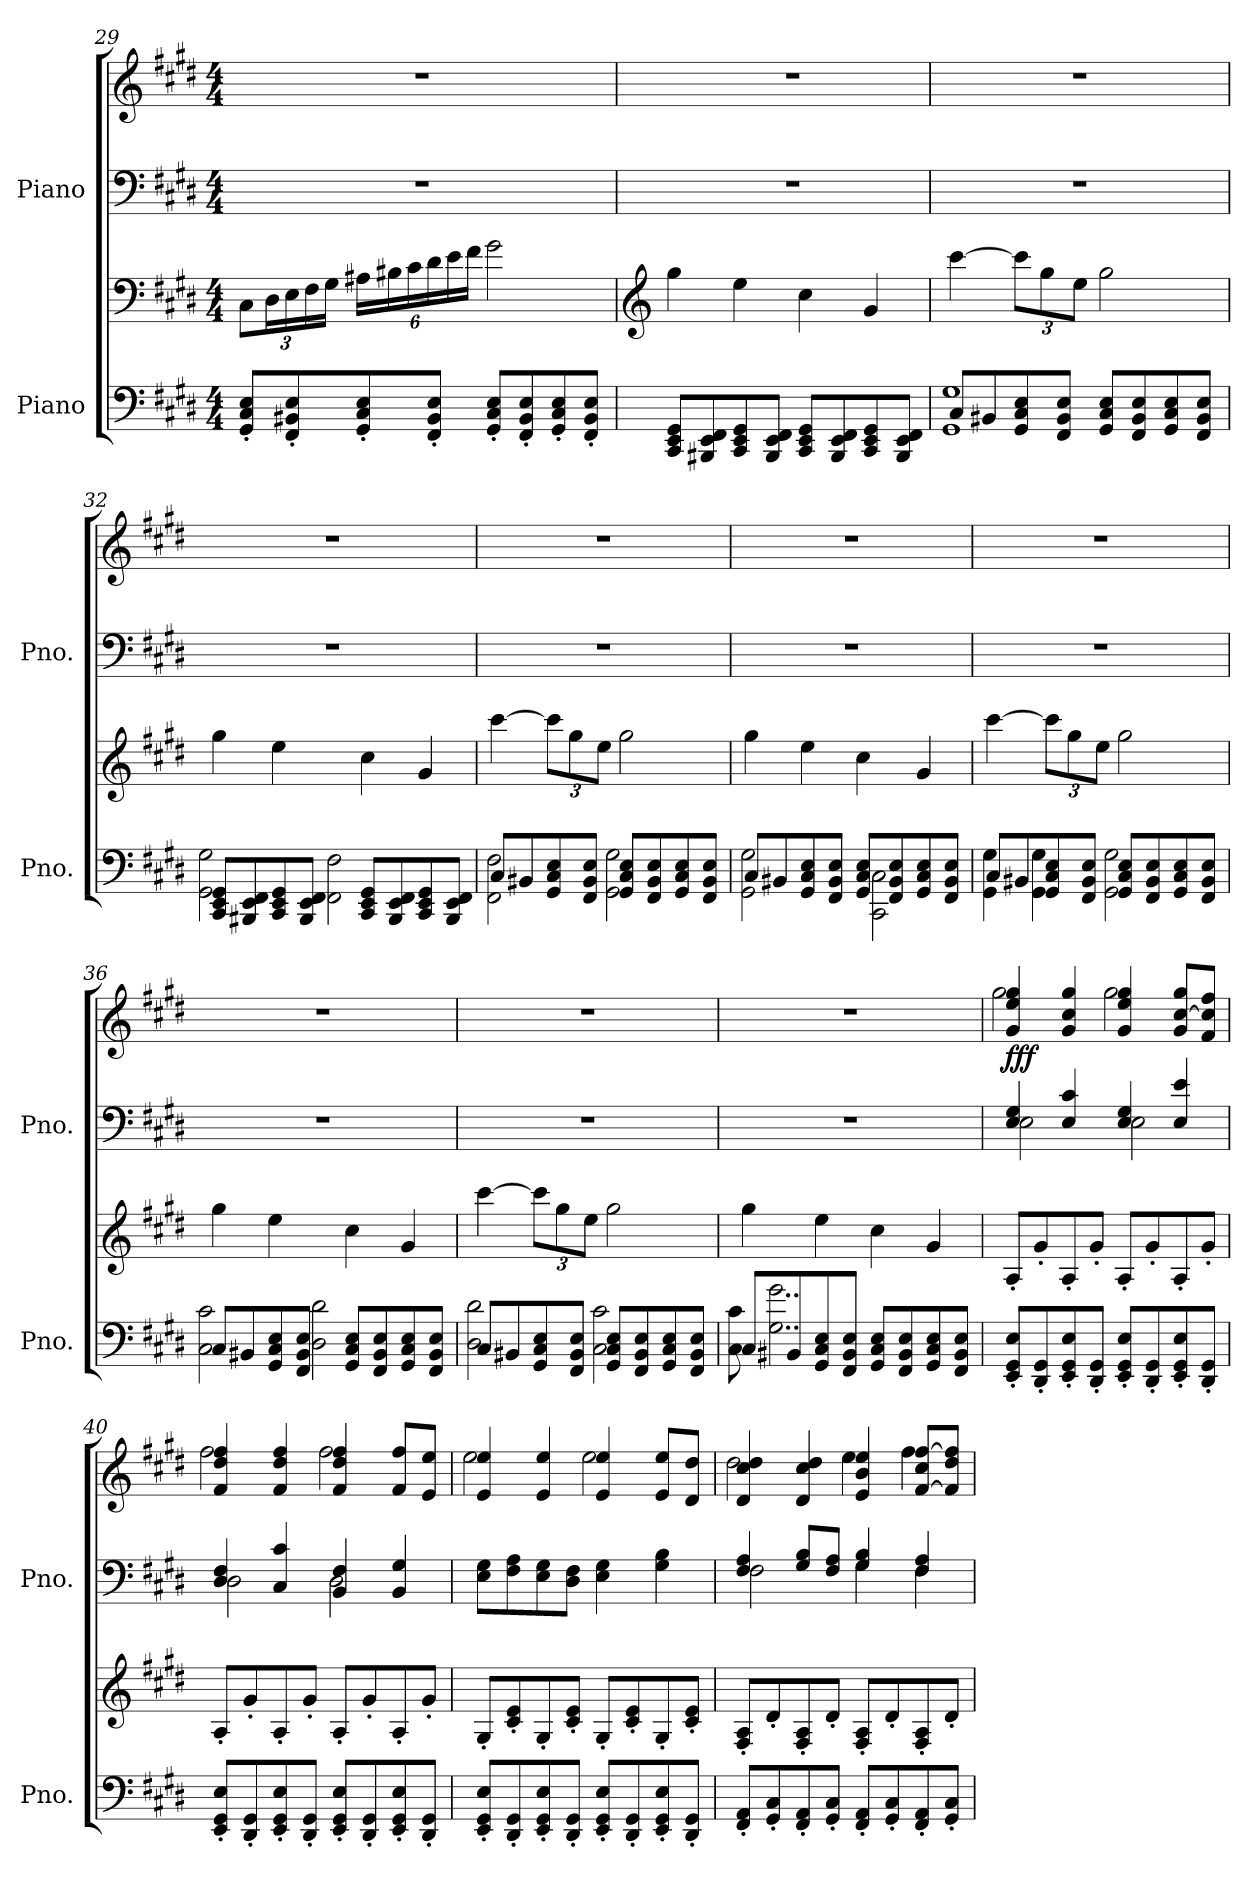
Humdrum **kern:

**kern	**kern	**kern	**kern	**dynam
*part2	*part2	*part1	*part1	*part1
*staff4	*staff3	*staff2	*staff1	*staff1/2
*I"Piano	*	*I"Piano	*	*
*I'Pno.	*	*I'Pno.	*	*
*clefF4	*clefF4	*clefF4	*clefG2	*
*k[f#c#g#d#]	*k[f#c#g#d#]	*k[f#c#g#d#]	*k[f#c#g#d#]	*
*M4/4	*M4/4	*M4/4	*M4/4	*
*	*Xbrackettup	*	*	*
=29	=29	=29	=29	=29
8GG#/' 8C#/' 8E/'L	12C#\L	1r	1r	.
.	24D#\L	.	.	.
8FF#/' 8BB#X/' 8E/'	24E\	.	.	.
.	24F#\	.	.	.
.	24G#\JJ	.	.	.
8GG#/' 8C#/' 8E/'	24A#X\LL	.	.	.
.	24B#X\	.	.	.
.	24c#\	.	.	.
8FF#/' 8BB#/' 8E/'J	24d#\	.	.	.
.	24e\	.	.	.
.	24f#\JJ	.	.	.
8GG#/' 8C#/' 8E/'L	2g#\	.	.	.
8FF#/' 8BB#/' 8E/'	.	.	.	.
8GG#/' 8C#/' 8E/'	.	.	.	.
8FF#/' 8BB#/' 8E/'J	.	.	.	.
=30	=30	=30	=30	=30
*	*clefG2	*	*	*
8CC#/ 8EE/ 8GG#/L	4gg#\	1r	1r	.
8BBB#X/ 8EE/ 8FF#/	.	.	.	.
8CC#/ 8EE/ 8GG#/	4ee\	.	.	.
8BBB#/ 8EE/ 8FF#/J	.	.	.	.
8CC#/ 8EE/ 8GG#/L	4cc#\	.	.	.
8BBB#/ 8EE/ 8FF#/	.	.	.	.
8CC#/ 8EE/ 8GG#/	4g#/	.	.	.
8BBB#/ 8EE/ 8FF#/J	.	.	.	.
!!LO:LB:g=z
=31	=31	=31	=31	=31
*^	*	*	*	*
8C#/L	1GG# 1G#	[4ccc#\	1r	1r	.
8BB#X/	.	.	.	.	.
8GG#/ 8C#/ 8E/	.	12ccc#\L]	.	.	.
.	.	12gg#\	.	.	.
8FF#/ 8BB#/ 8E/J	.	.	.	.	.
.	.	12ee\J	.	.	.
8GG#/ 8C#/ 8E/L	.	2gg#\	.	.	.
8FF#/ 8BB#/ 8E/	.	.	.	.	.
8GG#/ 8C#/ 8E/	.	.	.	.	.
8FF#/ 8BB#/ 8E/J	.	.	.	.	.
=32	=32	=32	=32	=32	=32
8CC#/ 8EE/ 8GG#/L	2GG#\ 2G#\	4gg#\	1r	1r	.
8BBB#X/ 8EE/ 8FF#/	.	.	.	.	.
8CC#/ 8EE/ 8GG#/	.	4ee\	.	.	.
8BBB#/ 8EE/ 8FF#/J	.	.	.	.	.
8CC#/ 8EE/ 8GG#/L	2FF#\ 2F#\	4cc#\	.	.	.
8BBB#/ 8EE/ 8FF#/	.	.	.	.	.
8CC#/ 8EE/ 8GG#/	.	4g#/	.	.	.
8BBB#/ 8EE/ 8FF#/J	.	.	.	.	.
=33	=33	=33	=33	=33	=33
8C#/L	2FF#\ 2F#\	[4ccc#\	1r	1r	.
8BB#X/	.	.	.	.	.
8GG#/ 8C#/ 8E/	.	12ccc#\L]	.	.	.
.	.	12gg#\	.	.	.
8FF#/ 8BB#/ 8E/J	.	.	.	.	.
.	.	12ee\J	.	.	.
8GG#/ 8C#/ 8E/L	2GG#\ 2G#\	2gg#\	.	.	.
8FF#/ 8BB#/ 8E/	.	.	.	.	.
8GG#/ 8C#/ 8E/	.	.	.	.	.
8FF#/ 8BB#/ 8E/J	.	.	.	.	.
!!LO:PB:g=z
=34	=34	=34	=34	=34	=34
8C#/L	2GG#\ 2G#\	4gg#\	1r	1r	.
8BB#X/	.	.	.	.	.
8GG#/ 8C#/ 8E/	.	4ee\	.	.	.
8FF#/ 8BB#/ 8E/J	.	.	.	.	.
8GG#/ 8C#/ 8E/L	2CC#\ 2C#\	4cc#\	.	.	.
8FF#/ 8BB#/ 8E/	.	.	.	.	.
8GG#/ 8C#/ 8E/	.	4g#/	.	.	.
8FF#/ 8BB#/ 8E/J	.	.	.	.	.
=35	=35	=35	=35	=35	=35
8C#/L	4GG#\ 4G#\	[4ccc#\	1r	1r	.
8BB#X/	.	.	.	.	.
8GG#/ 8C#/ 8E/	4GG#\ 4G#\	12ccc#\L]	.	.	.
.	.	12gg#\	.	.	.
8FF#/ 8BB#/ 8E/J	.	.	.	.	.
.	.	12ee\J	.	.	.
8GG#/ 8C#/ 8E/L	2GG#\ 2G#\	2gg#\	.	.	.
8FF#/ 8BB#/ 8E/	.	.	.	.	.
8GG#/ 8C#/ 8E/	.	.	.	.	.
8FF#/ 8BB#/ 8E/J	.	.	.	.	.
=36	=36	=36	=36	=36	=36
8C#/L	2C#\ 2c#\	4gg#\	1r	1r	.
8BB#X/	.	.	.	.	.
8GG#/ 8C#/ 8E/	.	4ee\	.	.	.
8FF#/ 8BB#/ 8E/J	.	.	.	.	.
8GG#/ 8C#/ 8E/L	2D#\ 2d#\	4cc#\	.	.	.
8FF#/ 8BB#/ 8E/	.	.	.	.	.
8GG#/ 8C#/ 8E/	.	4g#/	.	.	.
8FF#/ 8BB#/ 8E/J	.	.	.	.	.
!!LO:LB:g=z
=37	=37	=37	=37	=37	=37
8C#/L	2D#\ 2d#\	[4ccc#\	1r	1r	.
8BB#X/	.	.	.	.	.
8GG#/ 8C#/ 8E/	.	12ccc#\L]	.	.	.
.	.	12gg#\	.	.	.
8FF#/ 8BB#/ 8E/J	.	.	.	.	.
.	.	12ee\J	.	.	.
8GG#/ 8C#/ 8E/L	2C#\ 2c#\	2gg#\	.	.	.
8FF#/ 8BB#/ 8E/	.	.	.	.	.
8GG#/ 8C#/ 8E/	.	.	.	.	.
8FF#/ 8BB#/ 8E/J	.	.	.	.	.
=38	=38	=38	=38	=38	=38
8C#/L	8C#\ 8c#\	4gg#\	1r	1r	.
8BB#X/	2..G#\ 2..g#\	.	.	.	.
8GG#/ 8C#/ 8E/	.	4ee\	.	.	.
8FF#/ 8BB#/ 8E/J	.	.	.	.	.
8GG#/ 8C#/ 8E/L	.	4cc#\	.	.	.
8FF#/ 8BB#/ 8E/	.	.	.	.	.
8GG#/ 8C#/ 8E/	.	4g#/	.	.	.
8FF#/ 8BB#/ 8E/J	.	.	.	.	.
*v	*v	*	*	*	*
=39	=39	=39	=39	=39
*	*	*^	*^	*
!	!	!	!	!	!	!LO:DY:b
8EE/' 8GG#/' 8E/'L	8A'/L	4E/ 4G#/	2E\	4g#/ 4ee/ 4gg#/	2gg#\	fff
8DD#/' 8GG#/'	8g#'/	.	.	.	.	.
8EE/' 8GG#/' 8E/'	8A'/	4E/ 4c#/	.	4g#/ 4cc#/ 4gg#/	.	.
8DD#/' 8GG#/'J	8g#'/J	.	.	.	.	.
8EE/' 8GG#/' 8E/'L	8A'/L	4E/ 4G#/	2E\	4g#/ 4ee/ 4gg#/	2gg#\	.
8DD#/' 8GG#/'	8g#'/	.	.	.	.	.
8EE/' 8GG#/' 8E/'	8A'/	4E/ 4e/	.	8g#/ [8cc#/ 8gg#/L	.	.
8DD#/' 8GG#/'J	8g#'/J	.	.	8f#/ 8cc#/] 8ff#/J	.	.
!!LO:LB:g=z	!!
=40	=40	=40	=40	=40	=40	=40
8EE/' 8GG#/' 8E/'L	8A'/L	4D#/ 4F#/	2D#\	4f#/ 4dd#/ 4ff#/	2ff#\	.
8DD#/' 8GG#/'	8g#'/	.	.	.	.	.
8EE/' 8GG#/' 8E/'	8A'/	4C#/ 4c#/	.	4f#/ 4dd#/ 4ff#/	.	.
8DD#/' 8GG#/'J	8g#'/J	.	.	.	.	.
8EE/' 8GG#/' 8E/'L	8A'/L	4BB/ 4F#/	2D#\	4f#/ 4dd#/ 4ff#/	2ff#\	.
8DD#/' 8GG#/'	8g#'/	.	.	.	.	.
8EE/' 8GG#/' 8E/'	8A'/	4BB/ 4G#/	.	8f#/ 8ff#/L	.	.
8DD#/' 8GG#/'J	8g#'/J	.	.	8e/ 8ee/J	.	.
*	*	*v	*v	*	*	*
=41	=41	=41	=41	=41	=41
8EE/' 8GG#/' 8E/'L	8G#'/L	8E\ 8G#\L	4e/ 4ee/	2ee\	.
8DD#/' 8GG#/'	8c#/' 8e/'	8F#\ 8A\	.	.	.
8EE/' 8GG#/' 8E/'	8G#'/	8E\ 8G#\	4e/ 4ee/	.	.
8DD#/' 8GG#/'J	8c#/' 8e/'J	8D#\ 8F#\J	.	.	.
8EE/' 8GG#/' 8E/'L	8G#'/L	4E\ 4G#\	4e/ 4ee/	2ee\	.
8DD#/' 8GG#/'	8c#/' 8e/'	.	.	.	.
8EE/' 8GG#/' 8E/'	8G#'/	4G#\ 4B\	8e/ 8ee/L	.	.
8DD#/' 8GG#/'J	8c#/' 8e/'J	.	8d#/ 8dd#/J	.	.
=42	=42	=42	=42	=42	=42
*	*	*^	*	*	*
8FF#/' 8AA/'L	8F#/' 8A/'L	4F#/ 4A/	2F#\	4d#/ 4cc#/ 4dd#/	2dd#\	.
8GG#/' 8C#/'	8d#'/	.	.	.	.	.
8FF#/' 8AA/'	8F#/' 8A/'	8G#/ 8B/L	.	4d#/ 4cc#/ 4dd#/	.	.
8GG#/' 8C#/'J	8d#'/J	8F#/ 8A/J	.	.	.	.
8FF#/' 8AA/'L	8F#/' 8A/'L	4G#/ 4B/	4G#\	4e/ 4b/ 4ee/	4ee\	.
8GG#/' 8C#/'	8d#'/	.	.	.	.	.
8FF#/' 8AA/'	8F#/' 8A/'	4F#/ 4A/	4F#\	[8f#/ 8cc#/ [8ff#/L	4ff#\	.
8GG#/' 8C#/'J	8d#'/J	.	.	8f#/] 8dd#/ 8ff#/]J	.	.
*	*	*v	*v	*	*	*
*	*	*	*v	*v	*
=	=	=	=	=
*-	*-	*-	*-	*-
